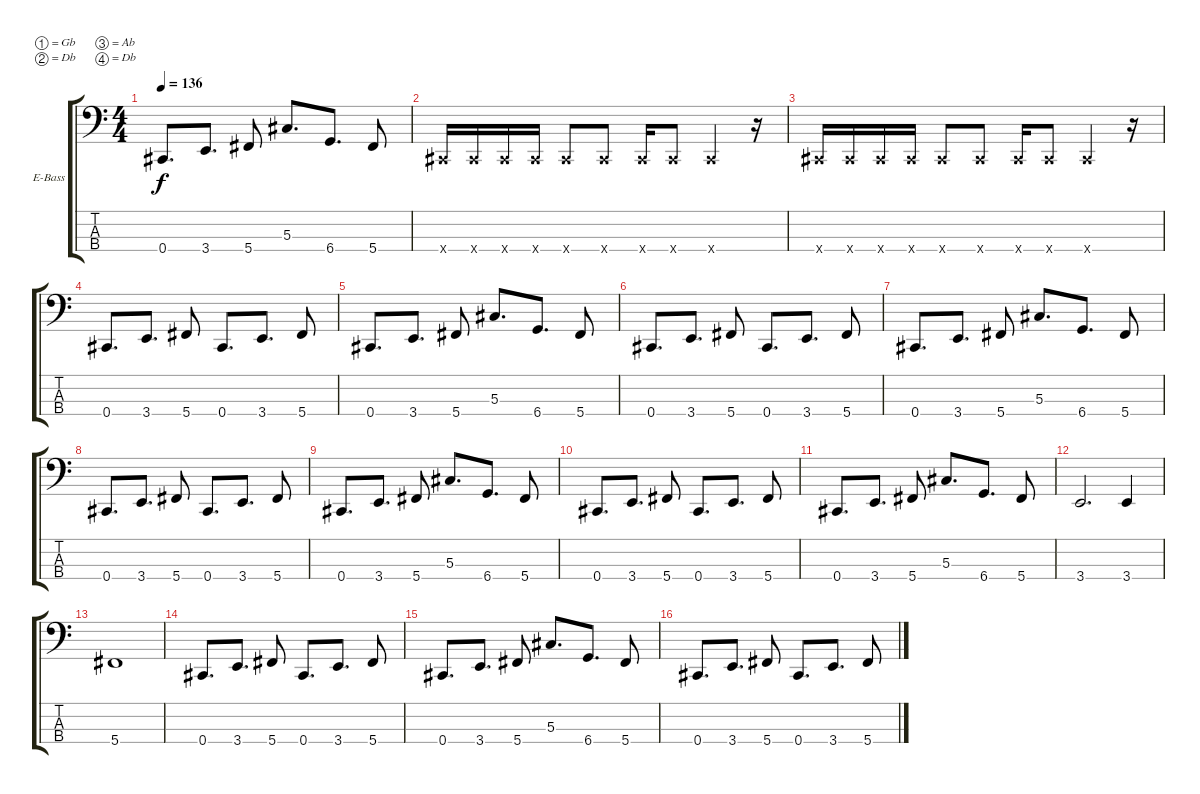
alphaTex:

\defaultSystemsLayout 4
\bracketExtendMode groupsimilarinstruments
\firstSystemTrackNameOrientation horizontal
\otherSystemsTrackNameOrientation horizontal
\track ("Bob Rock (Bass)" "E-Bass") {instrument electricbassfinger}
\staff {score tabs}
\tuning (Gb2 Db2 Ab1 Db1)
\ts (4 4)
\tempo 136
\clef f4
\ks c
0.4.8{d dy f} 3.4.8{d} 5.4.8 5.3.8{d} 6.4.8{d} 5.4.8 |
0.4{x}.16 0.4{x}.16 0.4{x}.16 0.4{x}.16 0.4{x}.8 0.4{x}.8 0.4{x}.16 0.4{x}.8 0.4{x}.4 r.16 |
0.4{x}.16 0.4{x}.16 0.4{x}.16 0.4{x}.16 0.4{x}.8 0.4{x}.8 0.4{x}.16 0.4{x}.8 0.4{x}.4 r.16 |
0.4.8{d} 3.4.8{d} 5.4.8 0.4.8{d} 3.4.8{d} 5.4.8 |
0.4.8{d} 3.4.8{d} 5.4.8 5.3.8{d} 6.4.8{d} 5.4.8 |
0.4.8{d} 3.4.8{d} 5.4.8 0.4.8{d} 3.4.8{d} 5.4.8 |
0.4.8{d} 3.4.8{d} 5.4.8 5.3.8{d} 6.4.8{d} 5.4.8 |
0.4.8{d} 3.4.8{d} 5.4.8 0.4.8{d} 3.4.8{d} 5.4.8 |
0.4.8{d} 3.4.8{d} 5.4.8 5.3.8{d} 6.4.8{d} 5.4.8 |
0.4.8{d} 3.4.8{d} 5.4.8 0.4.8{d} 3.4.8{d} 5.4.8 |
0.4.8{d} 3.4.8{d} 5.4.8 5.3.8{d} 6.4.8{d} 5.4.8 |
3.4.2{d} 3.4.4 |
5.4.1 |
0.4.8{d} 3.4.8{d} 5.4.8 0.4.8{d} 3.4.8{d} 5.4.8 |
0.4.8{d} 3.4.8{d} 5.4.8 5.3.8{d} 6.4.8{d} 5.4.8 |
0.4.8{d} 3.4.8{d} 5.4.8 0.4.8{d} 3.4.8{d} 5.4.8
